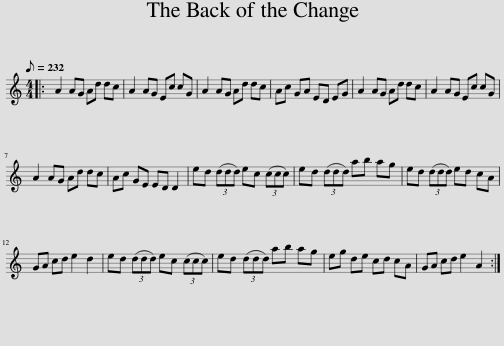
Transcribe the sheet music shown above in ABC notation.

X:1
L:1/8
Q:1/8=232
M:4/4
I:linebreak $
K:C
V:1 treble
V:1
|: A2 AG Ad dc | A2 AG Ec cG | A2 AG Ad dc | Ac GA ED EG | A2 AG Ad dc | %5
 A2 AG Ec cG |$ A2 AG Ad dc | Ac GE ED D2 | ed (3(ddd) ec (3(ccc) | ed (3(ddd) ab ag | %10
 ed (3(ddd) ed cA |$ GA cd e2 d2 | ed (3(ddd) ec (3(ccc) | ed (3(ddd) ab ag | eg de cd cA | %15
 GA cd e2 A2 :| %16
